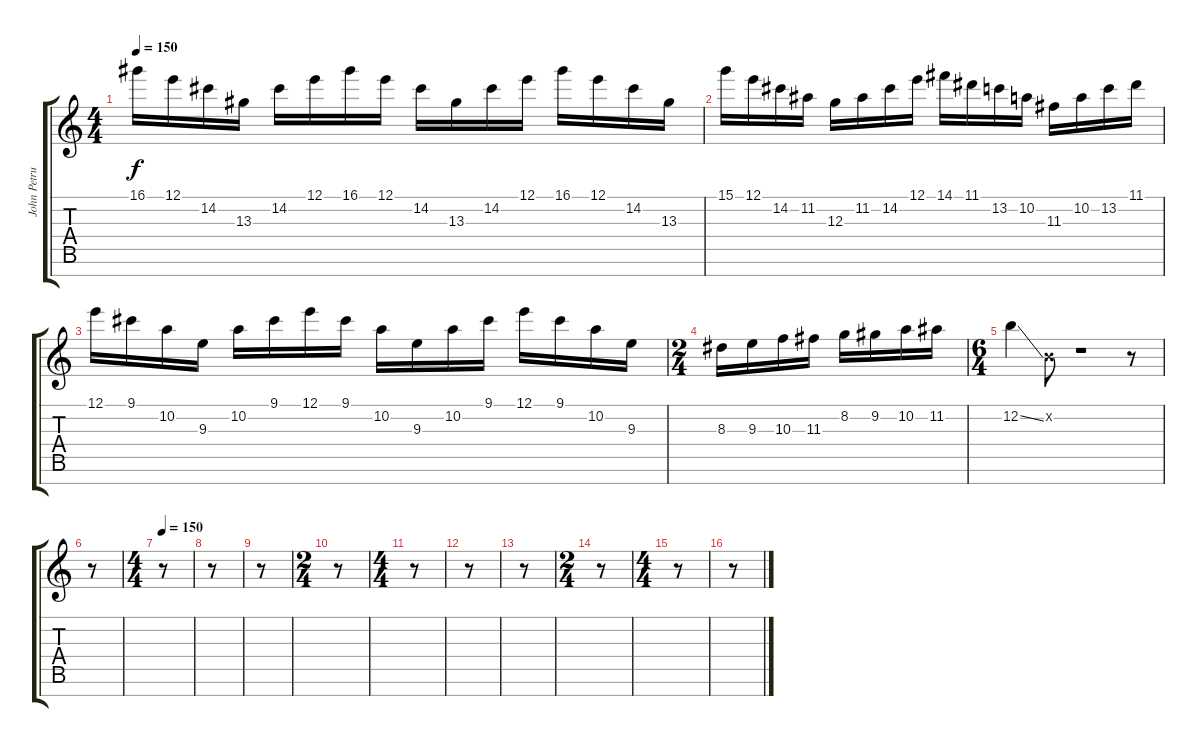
\track ("John Petrucci" "John Petru") {instrument distortionguitar}
\staff {score tabs}
\tuning (E4 B3 G3 D3 A2 E2 B1) {hide}
\ts (4 4)
\tempo 150
\clef g2
\ks c
16.1.16{dy f} 12.1.16 14.2.16 13.3.16 14.2.16 12.1.16 16.1.16 12.1.16 14.2.16 13.3.16 14.2.16 12.1.16 16.1.16 12.1.16 14.2.16 13.3.16 |
15.1.16 12.1.16 14.2.16 11.2.16 12.3.16 11.2.16 14.2.16 12.1.16 14.1.16 11.1.16 13.2.16 10.2.16 11.3.16 10.2.16 13.2.16 11.1.16 |
12.1.16 9.1.16 10.2.16 9.3.16 10.2.16 9.1.16 12.1.16 9.1.16 10.2.16 9.3.16 10.2.16 9.1.16 12.1.16 9.1.16 10.2.16 9.3.16 |
\ts (2 4)
8.3.16 9.3.16 10.3.16 11.3.16 8.2.16 9.2.16 10.2.16 11.2.16 |
\ts (6 4)
12.2{ss}.4 0.2{x}.8 r.1 r.8 |
r.8 |
\ts (4 4)
\tempo 150
r.8 |
r.8 |
r.8 |
\ts (2 4)
r.8 |
\ts (4 4)
r.8 |
r.8 |
r.8 |
\ts (2 4)
r.8 |
\ts (4 4)
r.8 |
r.8
